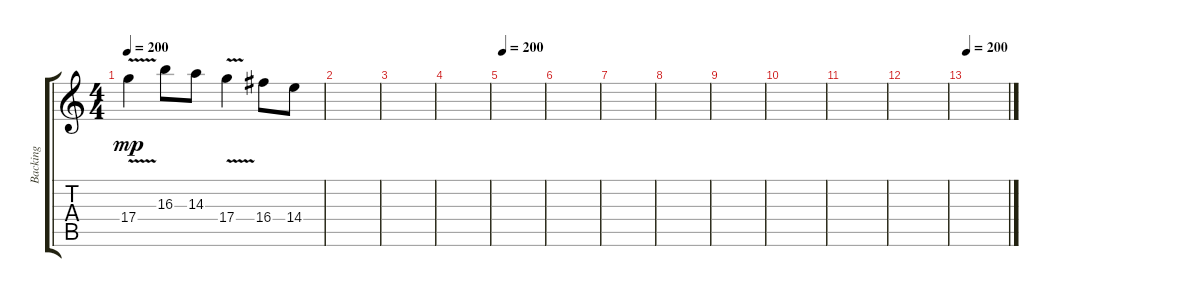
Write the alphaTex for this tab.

\track ("Backing" "Backing") {instrument distortionguitar}
\staff {score tabs}
\tuning (E4 B3 G3 D3 A2 E2) {hide}
\ts (4 4)
\tempo 200
\clef g2
\ks c
17.4{v}.4{dy mp} 16.3.8 14.3.8 17.4{v}.4 16.4.8 14.4.8 |
|
|
|
\tempo 200
|
|
|
|
|
|
|
|
\tempo 200
